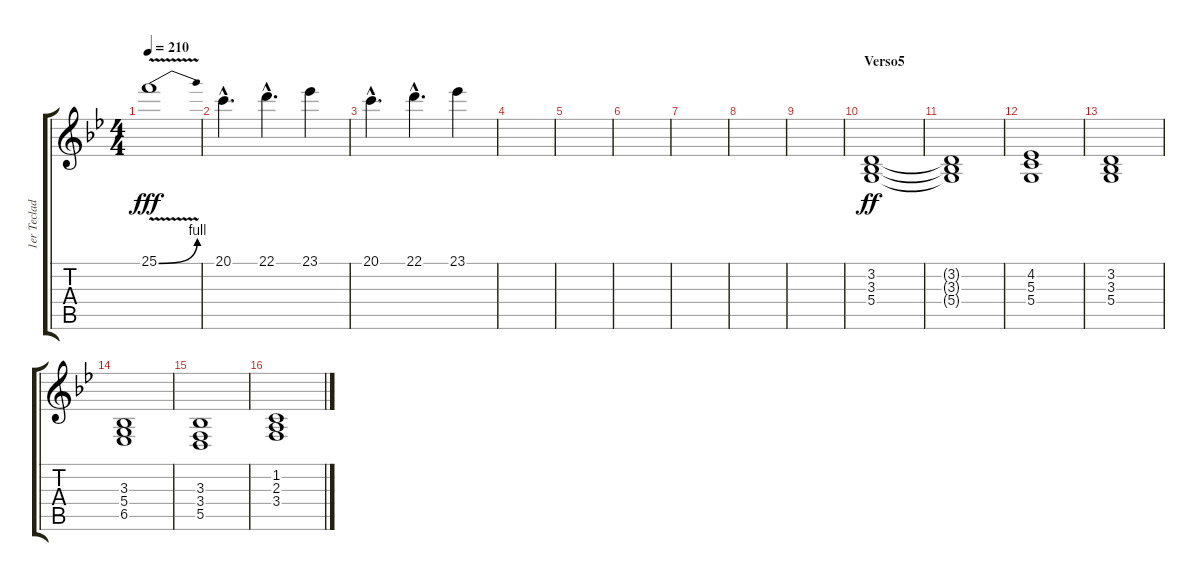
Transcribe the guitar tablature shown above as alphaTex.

\track ("1er Teclado" "1er Teclad") {instrument lead2sawtooth}
\staff {score tabs}
\tuning (E4 B3 G3 D3 A2 E2) {hide}
\ts (4 4)
\tempo 210
\clef g2
\ks gminor
25.1{be (bend 0 0 60 4) v}.1{dy fff} |
20.1{hac}.4{d} 22.1{hac}.4{d} 23.1.4 |
20.1{hac}.4{d} 22.1{hac}.4{d} 23.1.4 |
|
|
|
|
|
|
\section ("" "Verso5")
(3.2 3.3 5.4).1{dy ff instrument stringensemble1} |
(3.2{t} 3.3{t} 5.4{t}).1 |
(4.2 5.3 5.4).1 |
(3.2 3.3 5.4).1 |
(3.3 5.4 6.5).1 |
(3.3 3.4 5.5).1 |
(1.2 2.3 3.4).1
